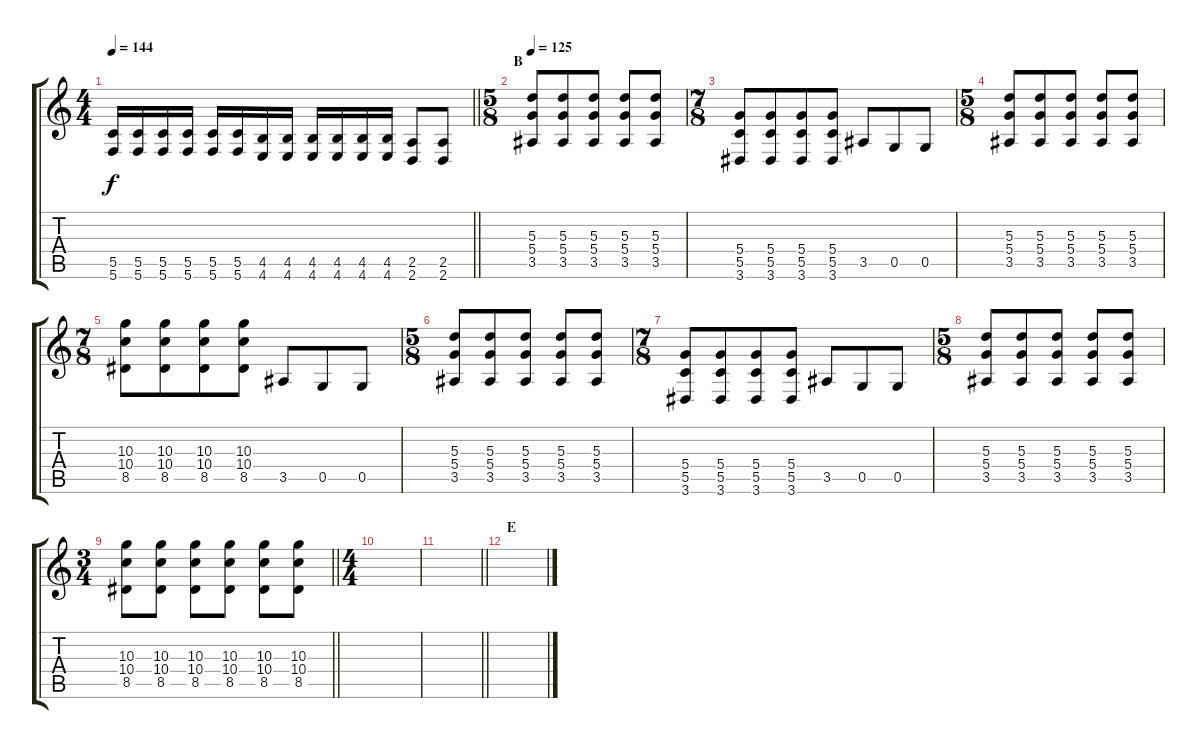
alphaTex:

\track "" {instrument electricguitarmuted}
\staff {score tabs}
\tuning (G4 E4 A3 D3 G2 C2) {hide}
\ts (4 4)
\tempo 144
\clef g2
\barLineRight lightlight
\ks c
(5.5 5.6).16{dy f} (5.5 5.6).16 (5.5 5.6).16 (5.5 5.6).16 (5.5 5.6).16 (5.5 5.6).16 (4.5 4.6).16 (4.5 4.6).16 (4.5 4.6).16 (4.5 4.6).16 (4.5 4.6).16 (4.5 4.6).16 (2.5 2.6).8 (2.5 2.6).8 |
\ts (5 8)
\section ("" "B")
\tempo 125
(5.3 5.4 3.5).8 (5.3 5.4 3.5).8 (5.3 5.4 3.5).8 (5.3 5.4 3.5).8 (5.3 5.4 3.5).8 |
\ts (7 8)
(5.4 5.5 3.6).8 (5.4 5.5 3.6).8 (5.4 5.5 3.6).8 (5.4 5.5 3.6).8 3.5.8 0.5.8 0.5.8 |
\ts (5 8)
(5.3 5.4 3.5).8 (5.3 5.4 3.5).8 (5.3 5.4 3.5).8 (5.3 5.4 3.5).8 (5.3 5.4 3.5).8 |
\ts (7 8)
(10.3 10.4 8.5).8 (10.3 10.4 8.5).8 (10.3 10.4 8.5).8 (10.3 10.4 8.5).8 3.5.8 0.5.8 0.5.8 |
\ts (5 8)
(5.3 5.4 3.5).8 (5.3 5.4 3.5).8 (5.3 5.4 3.5).8 (5.3 5.4 3.5).8 (5.3 5.4 3.5).8 |
\ts (7 8)
(5.4 5.5 3.6).8 (5.4 5.5 3.6).8 (5.4 5.5 3.6).8 (5.4 5.5 3.6).8 3.5.8 0.5.8 0.5.8 |
\ts (5 8)
(5.3 5.4 3.5).8 (5.3 5.4 3.5).8 (5.3 5.4 3.5).8 (5.3 5.4 3.5).8 (5.3 5.4 3.5).8 |
\ts (3 4)
\barLineRight lightlight
(10.3 10.4 8.5).8 (10.3 10.4 8.5).8 (10.3 10.4 8.5).8 (10.3 10.4 8.5).8 (10.3 10.4 8.5).8 (10.3 10.4 8.5).8 |
\ts (4 4)
|
\barLineRight lightlight
|
\section ("" "E")
